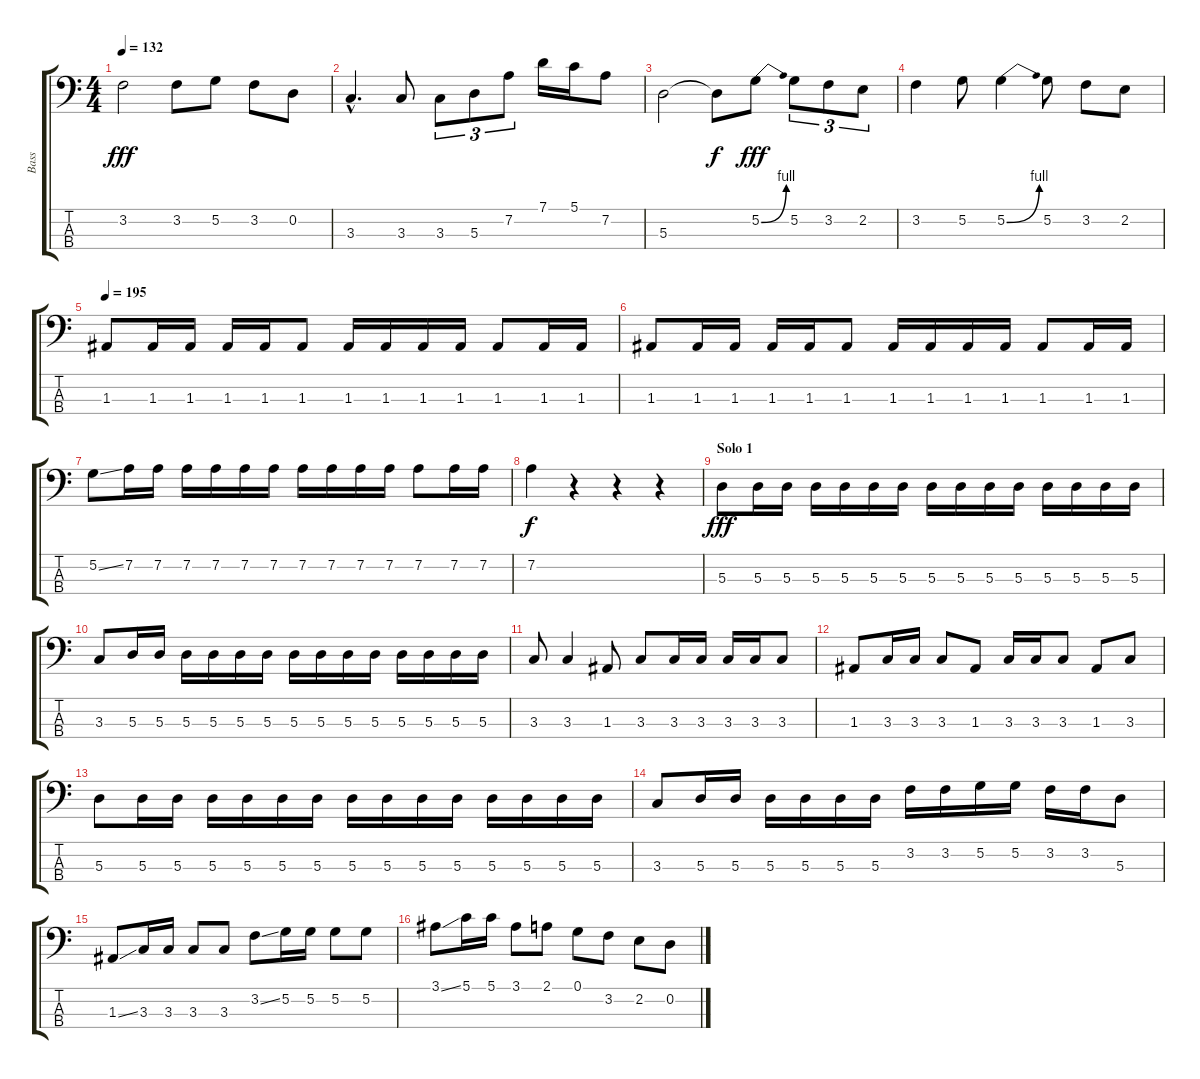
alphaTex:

\track ("Bass" "Bass") {instrument electricbassfinger}
\staff {score tabs}
\tuning (G2 D2 A1 E1) {hide}
\ts (4 4)
\tempo 132
\clef f4
\ks c
3.2.2{dy fff} 3.2.8 5.2.8 3.2.8 0.2.8 |
3.3{hac}.4{d} 3.3.8 3.3.8{tu (3 2)} 5.3.8{tu (3 2)} 7.2.8{tu (3 2)} 7.1.16 5.1.16 7.2.8 |
5.3.2 5.3{t}.8{dy f} 5.2{be (bend 0 0 60 4)}.8{dy fff} 5.2.8{tu (3 2)} 3.2.8{tu (3 2)} 2.2.8{tu (3 2)} |
3.2.4 5.2.8 5.2{be (bend 0 0 60 4)}.4 5.2.8 3.2.8 2.2.8 |
\tempo 195
1.3.8 1.3.16 1.3.16 1.3.16 1.3.16 1.3.8 1.3.16 1.3.16 1.3.16 1.3.16 1.3.8 1.3.16 1.3.16 |
1.3.8 1.3.16 1.3.16 1.3.16 1.3.16 1.3.8 1.3.16 1.3.16 1.3.16 1.3.16 1.3.8 1.3.16 1.3.16 |
5.2{ss}.8 7.2.16 7.2.16 7.2.16 7.2.16 7.2.16 7.2.16 7.2.16 7.2.16 7.2.16 7.2.16 7.2.8 7.2.16 7.2.16 |
7.2.4{dy f} r.4 r.4 r.4 |
\section ("" "Solo 1")
5.3.8{dy fff} 5.3.16 5.3.16 5.3.16 5.3.16 5.3.16 5.3.16 5.3.16 5.3.16 5.3.16 5.3.16 5.3.16 5.3.16 5.3.16 5.3.16 |
3.3.8 5.3.16 5.3.16 5.3.16 5.3.16 5.3.16 5.3.16 5.3.16 5.3.16 5.3.16 5.3.16 5.3.16 5.3.16 5.3.16 5.3.16 |
3.3.8 3.3.4 1.3.8 3.3.8 3.3.16 3.3.16 3.3.16 3.3.16 3.3.8 |
1.3.8 3.3.16 3.3.16 3.3.8 1.3.8 3.3.16 3.3.16 3.3.8 1.3.8 3.3.8 |
5.3.8 5.3.16 5.3.16 5.3.16 5.3.16 5.3.16 5.3.16 5.3.16 5.3.16 5.3.16 5.3.16 5.3.16 5.3.16 5.3.16 5.3.16 |
3.3.8 5.3.16 5.3.16 5.3.16 5.3.16 5.3.16 5.3.16 3.2.16 3.2.16 5.2.16 5.2.16 3.2.16 3.2.16 5.3.8 |
1.3{ss}.8 3.3.16 3.3.16 3.3.8 3.3.8 3.2{ss}.8 5.2.16 5.2.16 5.2.8 5.2.8 |
3.1{ss}.8 5.1.16 5.1.16 3.1.8 2.1.8 0.1.8 3.2.8 2.2.8 0.2.8
